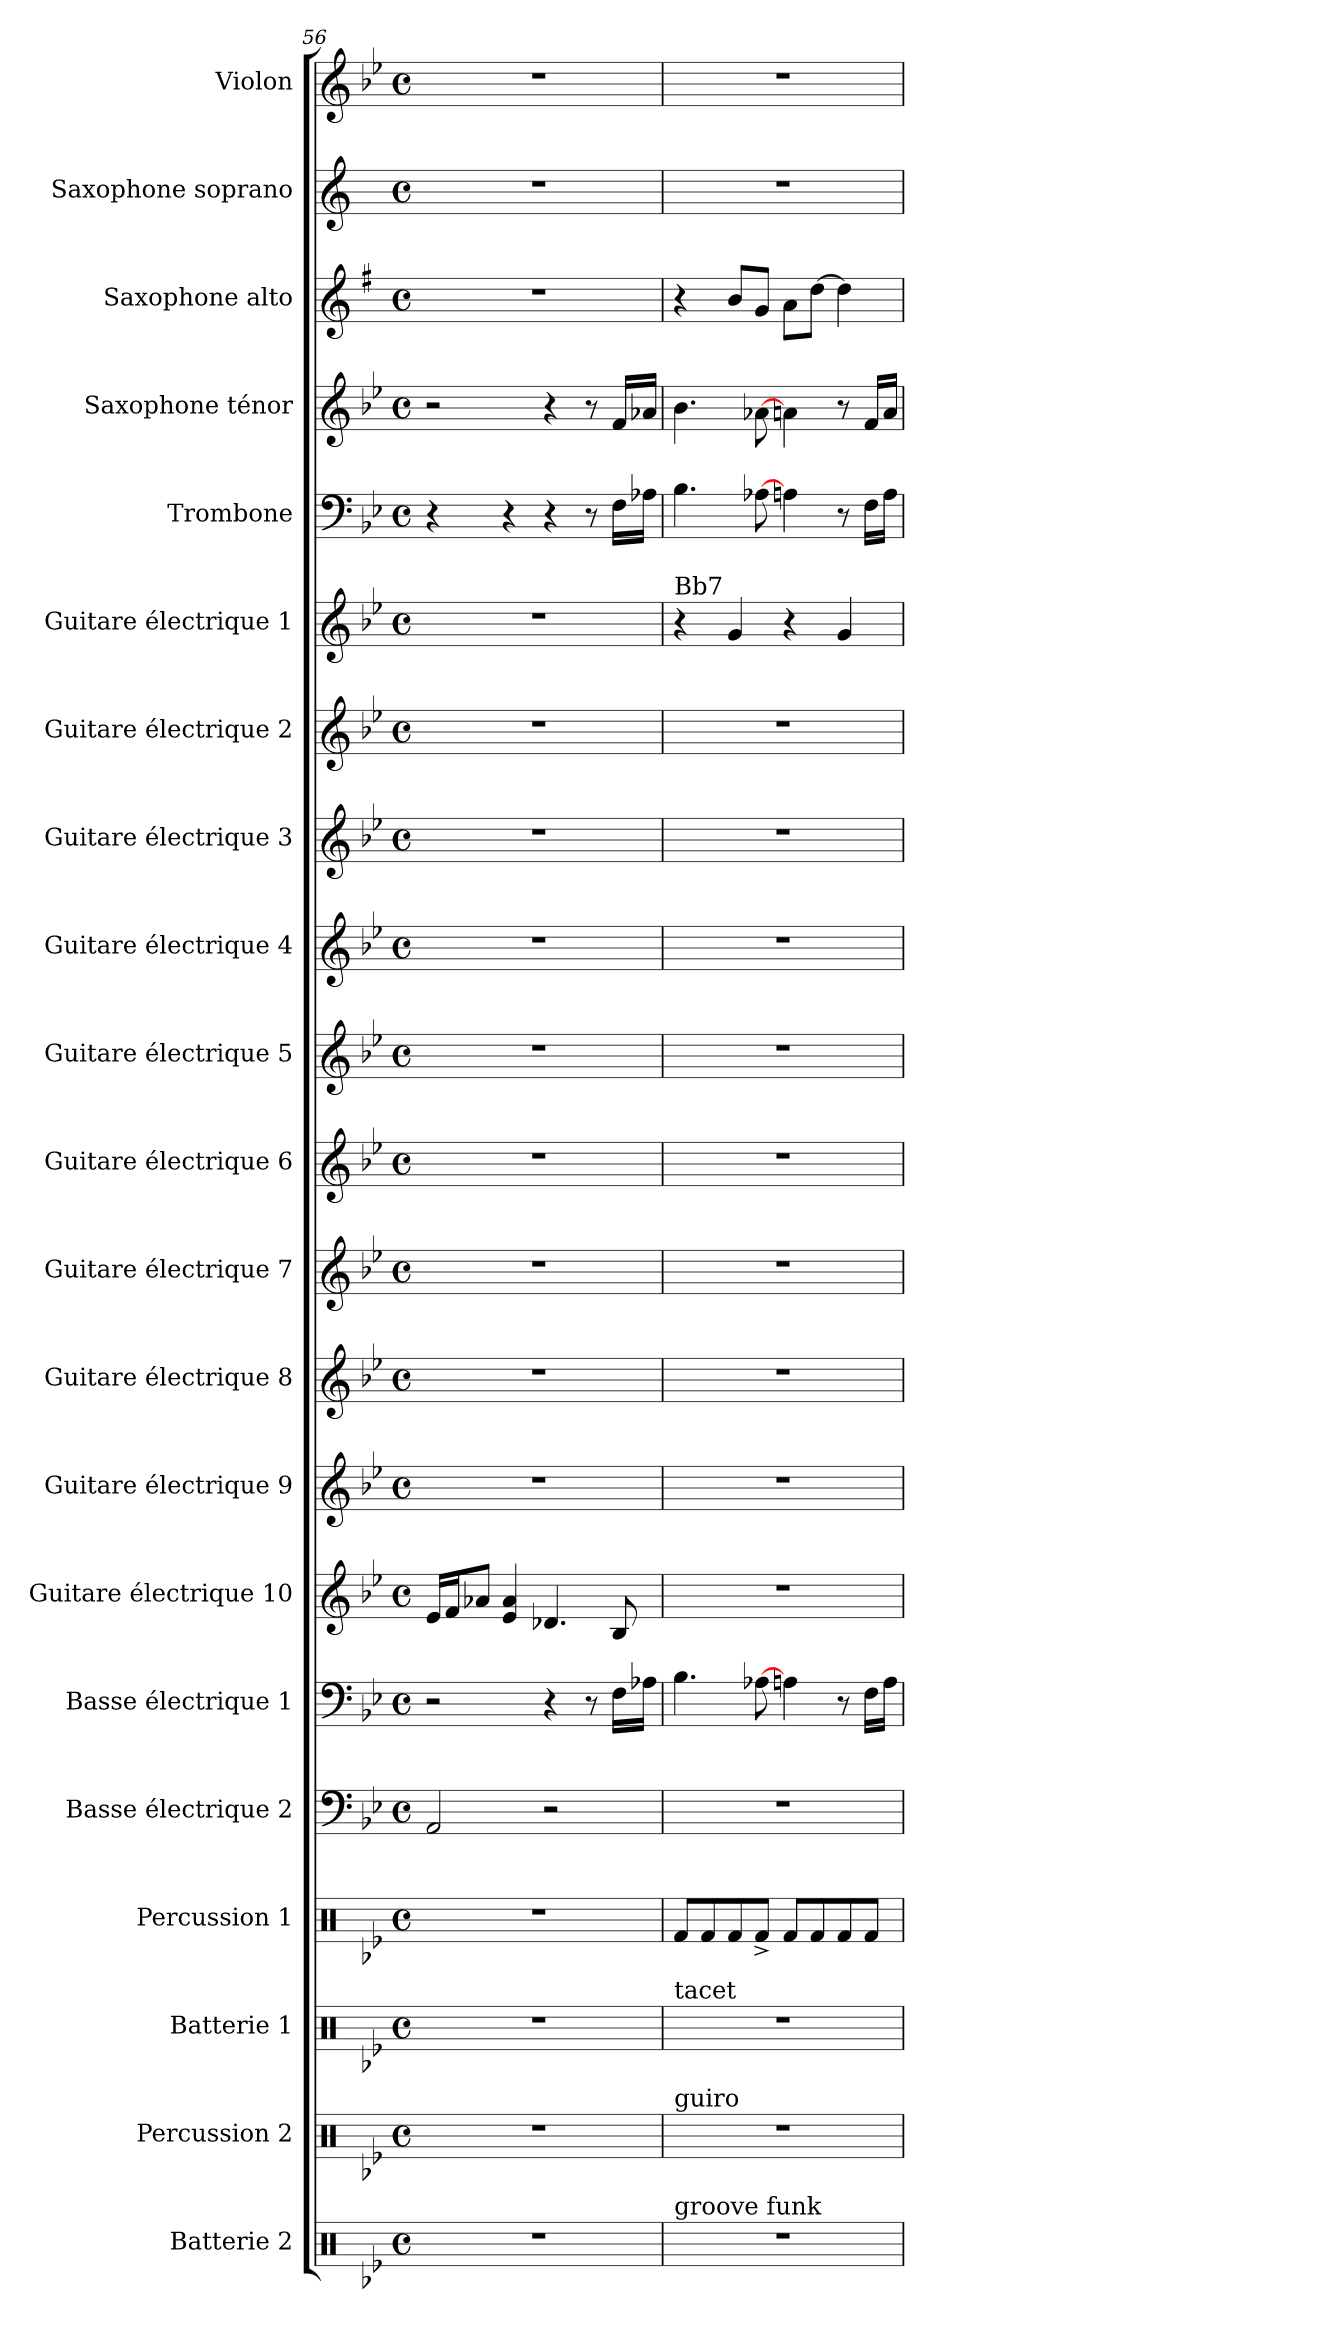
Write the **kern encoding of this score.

**kern	**kern	**kern	**kern	**kern	**kern	**kern	**kern	**kern	**kern	**kern	**kern	**kern	**kern	**kern	**kern	**kern	**kern	**kern	**kern	**kern
*part21	*part20	*part19	*part18	*part17	*part16	*part15	*part14	*part13	*part12	*part11	*part10	*part9	*part8	*part7	*part6	*part5	*part4	*part3	*part2	*part1
*staff21	*staff20	*staff19	*staff18	*staff17	*staff16	*staff15	*staff14	*staff13	*staff12	*staff11	*staff10	*staff9	*staff8	*staff7	*staff6	*staff5	*staff4	*staff3	*staff2	*staff1
*I"Batterie 2	*I"Percussion 2	*I"Batterie 1	*I"Percussion 1	*I"Basse électrique 2	*I"Basse électrique 1	*I"Guitare électrique 10	*I"Guitare électrique 9	*I"Guitare électrique 8	*I"Guitare électrique 7	*I"Guitare électrique 6	*I"Guitare électrique 5	*I"Guitare électrique 4	*I"Guitare électrique 3	*I"Guitare électrique 2	*I"Guitare électrique 1	*I"Trombone	*I"Saxophone ténor	*I"Saxophone alto	*I"Saxophone soprano	*I"Violon
*I'Batt. 2	*I'Perc. 2	*I'Batt. 1	*I'Perc. 1	*I'B.ƒ. 2	*I'B.ƒ. 1	*I'Gtr.ƒ. 10	*I'Gtr.ƒ. 9	*I'Gtr.ƒ. 8	*I'Gtr.ƒ. 7	*I'Gtr.ƒ. 6	*I'Gtr.ƒ. 5	*I'Gtr.ƒ. 4	*I'Gtr.ƒ. 3	*I'Gtr.ƒ. 2	*I'Gtr.ƒ. 1	*I'Tbn.	*I'Sx. T.	*I'Sx. A.	*I'Sx. S.	*I'Vln.
*clefX	*clefX	*clefX	*clefX	*clefF4	*clefF4	*clefG2	*clefG2	*clefG2	*clefG2	*clefG2	*clefG2	*clefG2	*clefG2	*clefG2	*clefG2	*clefF4	*clefG2	*clefG2	*clefG2	*clefG2
*	*	*	*	*ITrd7c12	*ITrd7c12	*ITrd7c12	*ITrd7c12	*ITrd7c12	*ITrd7c12	*ITrd7c12	*ITrd7c12	*ITrd7c12	*ITrd7c12	*ITrd7c12	*ITrd7c12	*	*ITrd8c14	*ITrd5c9	*ITrd1c2	*
*k[b-e-]	*k[b-e-]	*k[b-e-]	*k[b-e-]	*k[b-e-]	*k[b-e-]	*k[b-e-]	*k[b-e-]	*k[b-e-]	*k[b-e-]	*k[b-e-]	*k[b-e-]	*k[b-e-]	*k[b-e-]	*k[b-e-]	*k[b-e-]	*k[b-e-]	*k[b-e-]	*k[b-e-]	*k[b-e-]	*k[b-e-]
*B-:	*B-:	*B-:	*B-:	*B-:	*B-:	*B-:	*B-:	*B-:	*B-:	*B-:	*B-:	*B-:	*B-:	*B-:	*B-:	*B-:	*B-:	*B-:	*B-:	*B-:
*M4/4	*M4/4	*M4/4	*M4/4	*M4/4	*M4/4	*M4/4	*M4/4	*M4/4	*M4/4	*M4/4	*M4/4	*M4/4	*M4/4	*M4/4	*M4/4	*M4/4	*M4/4	*M4/4	*M4/4	*M4/4
*met(c)	*met(c)	*met(c)	*met(c)	*met(c)	*met(c)	*met(c)	*met(c)	*met(c)	*met(c)	*met(c)	*met(c)	*met(c)	*met(c)	*met(c)	*met(c)	*met(c)	*met(c)	*met(c)	*met(c)	*met(c)
=56	=56	=56	=56	=56	=56	=56	=56	=56	=56	=56	=56	=56	=56	=56	=56	=56	=56	=56	=56	=56
1r	1r	1r	1r	2AAA/	2r	16E-/LL	1r	1r	1r	1r	1r	1r	1r	1r	1r	4r	2r	1r	1r	1r
.	.	.	.	.	.	16F/J	.	.	.	.	.	.	.	.	.	.	.	.	.	.
.	.	.	.	.	.	8A-X/J	.	.	.	.	.	.	.	.	.	.	.	.	.	.
.	.	.	.	.	.	4E-/ 4A-/	.	.	.	.	.	.	.	.	.	4r	.	.	.	.
.	.	.	.	2r	4r	4.D-X/	.	.	.	.	.	.	.	.	.	4r	4r	.	.	.
.	.	.	.	.	8r	.	.	.	.	.	.	.	.	.	.	8r	8r	.	.	.
.	.	.	.	.	16FF\LL	8BB-/	.	.	.	.	.	.	.	.	.	16F\LL	16F/LL	.	.	.
.	.	.	.	.	16AA-X\JJ	.	.	.	.	.	.	.	.	.	.	16A-X\JJ	16A-X/JJ	.	.	.
!!LO:PB:g=z
=57	=57	=57	=57	=57	=57	=57	=57	=57	=57	=57	=57	=57	=57	=57	=57	=57	=57	=57	=57	=57
!	!	!	!	!	!	!	!	!	!	!	!	!	!	!	!LO:TX:a:t=Bb7	!	!	!	!	!
!	!	!LO:TX:a:t=tacet	!	!	!	!	!	!	!	!	!	!	!	!	!	!	!	!	!	!
!	!LO:TX:a:t=guiro	!	!	!	!	!	!	!	!	!	!	!	!	!	!	!	!	!	!	!
!LO:TX:a:t=groove funk	!	!	!	!	!	!	!	!	!	!	!	!	!	!	!	!	!	!	!	!
1r	1r	1r	8Rf/L	1r	4.BB-\	1r	1r	1r	1r	1r	1r	1r	1r	1r	4r	4.B-\	4.B-\	4r	1r	1r
.	.	.	8Rf/	.	.	.	.	.	.	.	.	.	.	.	.	.	.	.	.	.
.	.	.	8Rf/	.	.	.	.	.	.	.	.	.	.	.	4G/	.	.	8d/L	.	.
.	.	.	8Rf^</J	.	[8AA-X\	.	.	.	.	.	.	.	.	.	.	[8A-X\	[8A-X\	8B-/J	.	.
.	.	.	8Rf/L	.	4AA\	.	.	.	.	.	.	.	.	.	4r	4A\	4A\	8c\L	.	.
.	.	.	8Rf/	.	.	.	.	.	.	.	.	.	.	.	.	.	.	[8f\J	.	.
.	.	.	8Rf/	.	8r	.	.	.	.	.	.	.	.	.	4G/	8r	8r	4f\]	.	.
.	.	.	8Rf/J	.	16FF\LL	.	.	.	.	.	.	.	.	.	.	16F\LL	16F/LL	.	.	.
.	.	.	.	.	16AA\JJ	.	.	.	.	.	.	.	.	.	.	16A\JJ	16A/JJ	.	.	.
=	=	=	=	=	=	=	=	=	=	=	=	=	=	=	=	=	=	=	=	=
*-	*-	*-	*-	*-	*-	*-	*-	*-	*-	*-	*-	*-	*-	*-	*-	*-	*-	*-	*-	*-
